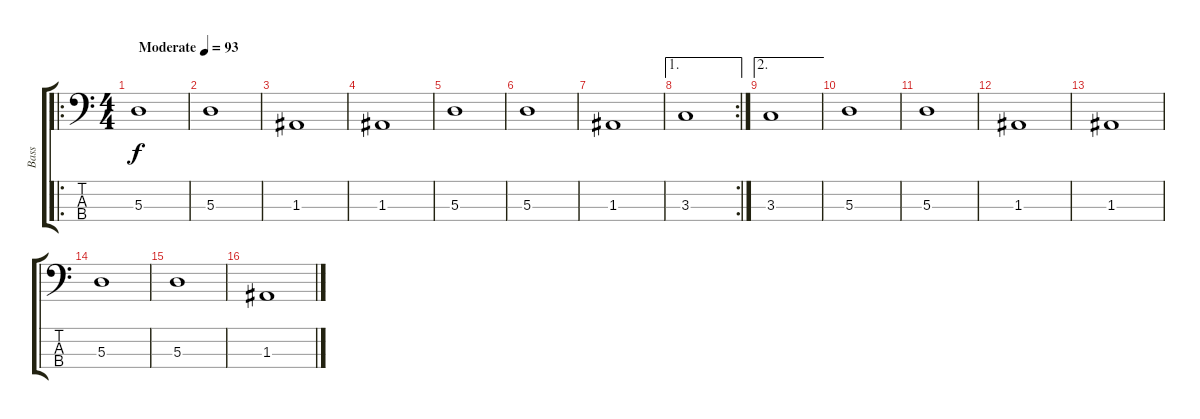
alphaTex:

\track ("Bass" "Bass") {instrument electricbassfinger}
\staff {score tabs}
\tuning (G2 D2 A1 E1) {hide}
\ro
\ts (4 4)
\tempo (93 "Moderate")
\clef f4
\ks c
5.3.1{dy f instrument electricbassfinger} |
5.3.1 |
1.3.1 |
1.3.1 |
5.3.1 |
5.3.1 |
1.3.1 |
\ae 1
\rc 2
3.3.1 |
\ae 2
3.3.1 |
5.3.1 |
5.3.1 |
1.3.1 |
1.3.1 |
5.3.1 |
5.3.1 |
1.3.1
